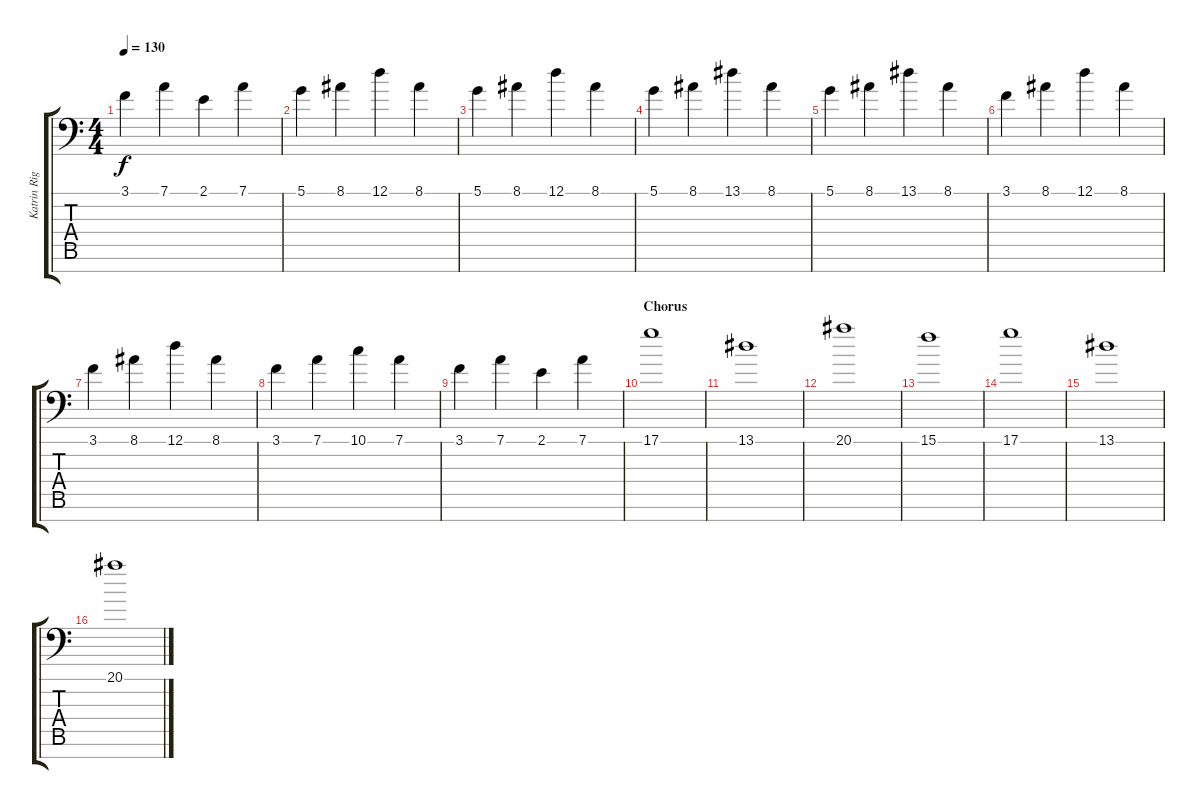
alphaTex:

\track ("Katrin Right Hand" "Katrin Rig") {instrument stringensemble1}
\staff {score tabs}
\tuning (D4 A3 F3 C3 G2 D2 A1) {hide}
\ts (4 4)
\tempo 130
\clef f4
\ks c
3.1.4{dy f} 7.1.4 2.1.4 7.1.4 |
\section ("" "")
5.1.4 8.1.4 12.1.4 8.1.4 |
5.1.4 8.1.4 12.1.4 8.1.4 |
5.1.4 8.1.4 13.1.4 8.1.4 |
5.1.4 8.1.4 13.1.4 8.1.4 |
3.1.4 8.1.4 12.1.4 8.1.4 |
3.1.4 8.1.4 12.1.4 8.1.4 |
3.1.4 7.1.4 10.1.4 7.1.4 |
3.1.4 7.1.4 2.1.4 7.1.4 |
\section ("" "Chorus")
17.1.1 |
13.1.1 |
20.1.1 |
15.1.1 |
\section ("" "")
17.1.1 |
13.1.1 |
20.1.1
